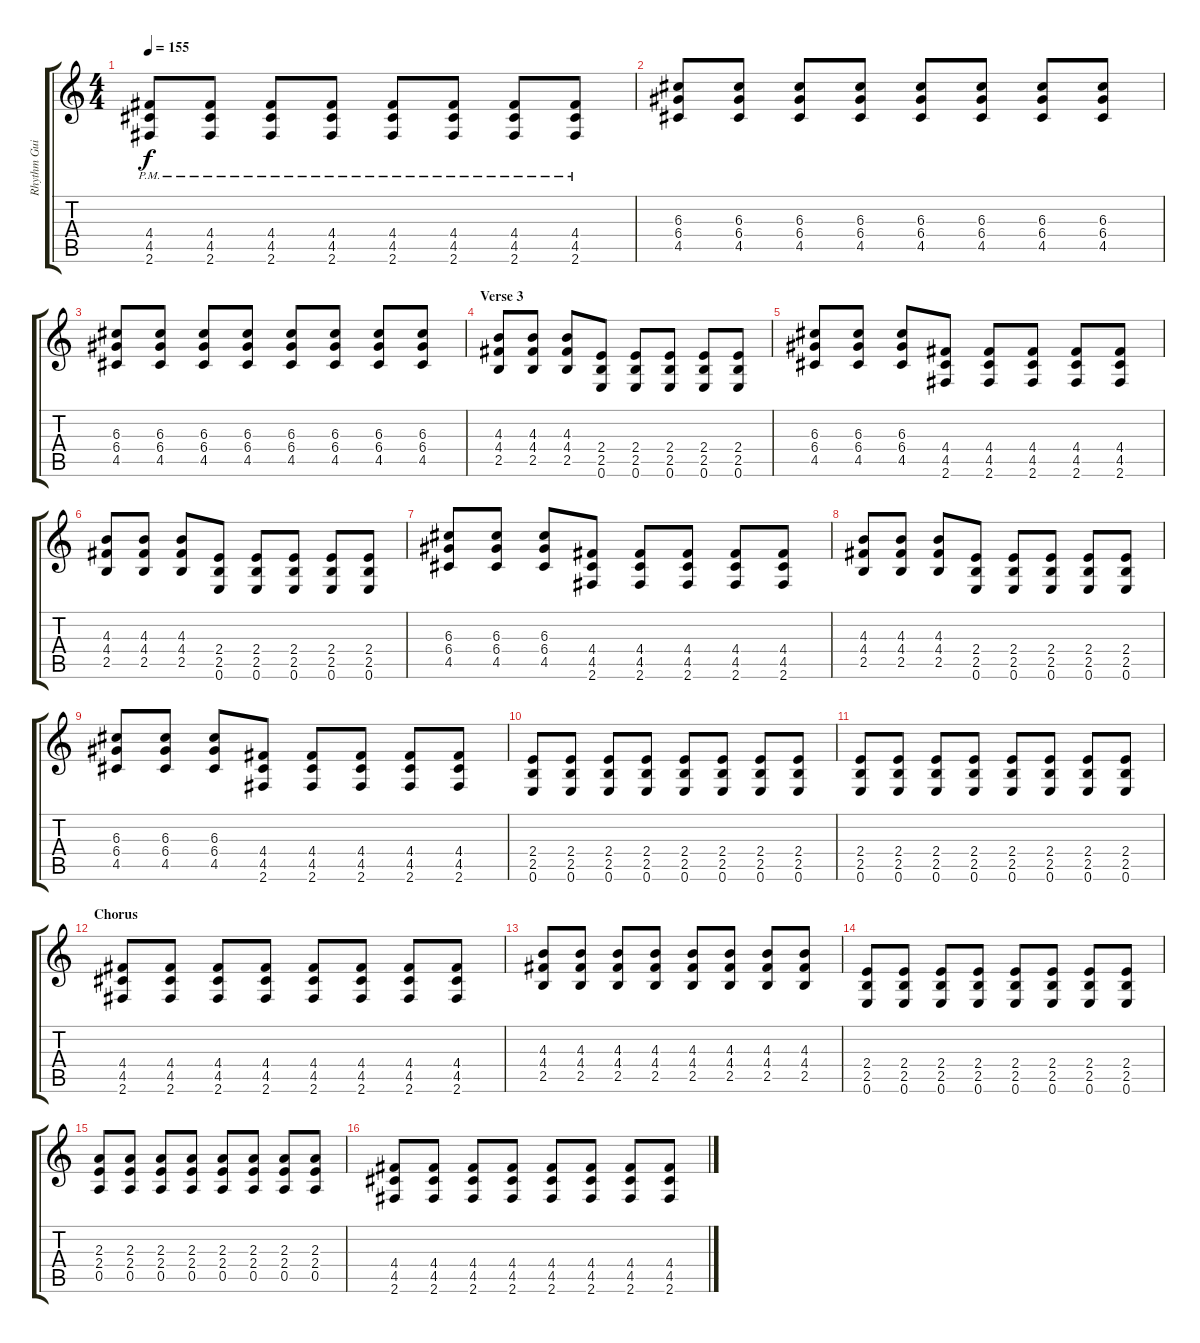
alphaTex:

\track ("Rhythm Guitar" "Rhythm Gui") {instrument distortionguitar}
\staff {score tabs}
\tuning (E4 B3 G3 D3 A2 E2) {hide}
\ts (4 4)
\tempo 155
\clef g2
\ks c
(4.4 4.5{pm} 2.6{pm}).8{dy f} (4.4 4.5{pm} 2.6{pm}).8 (4.4 4.5{pm} 2.6{pm}).8 (4.4 4.5{pm} 2.6{pm}).8 (4.4 4.5{pm} 2.6{pm}).8 (4.4 4.5{pm} 2.6{pm}).8 (4.4 4.5{pm} 2.6{pm}).8 (4.4 4.5{pm} 2.6{pm}).8 |
(6.3 6.4 4.5).8 (6.3 6.4 4.5).8 (6.3 6.4 4.5).8 (6.3 6.4 4.5).8 (6.3 6.4 4.5).8 (6.3 6.4 4.5).8 (6.3 6.4 4.5).8 (6.3 6.4 4.5).8 |
(6.3 6.4 4.5).8 (6.3 6.4 4.5).8 (6.3 6.4 4.5).8 (6.3 6.4 4.5).8 (6.3 6.4 4.5).8 (6.3 6.4 4.5).8 (6.3 6.4 4.5).8 (6.3 6.4 4.5).8 |
\section ("" "Verse 3")
(4.3 4.4 2.5).8 (4.3 4.4 2.5).8 (4.3 4.4 2.5).8 (2.4 2.5 0.6).8 (2.4 2.5 0.6).8 (2.4 2.5 0.6).8 (2.4 2.5 0.6).8 (2.4 2.5 0.6).8 |
(6.3 6.4 4.5).8 (6.3 6.4 4.5).8 (6.3 6.4 4.5).8 (4.4 4.5 2.6).8 (4.4 4.5 2.6).8 (4.4 4.5 2.6).8 (4.4 4.5 2.6).8 (4.4 4.5 2.6).8 |
(4.3 4.4 2.5).8 (4.3 4.4 2.5).8 (4.3 4.4 2.5).8 (2.4 2.5 0.6).8 (2.4 2.5 0.6).8 (2.4 2.5 0.6).8 (2.4 2.5 0.6).8 (2.4 2.5 0.6).8 |
(6.3 6.4 4.5).8 (6.3 6.4 4.5).8 (6.3 6.4 4.5).8 (4.4 4.5 2.6).8 (4.4 4.5 2.6).8 (4.4 4.5 2.6).8 (4.4 4.5 2.6).8 (4.4 4.5 2.6).8 |
(4.3 4.4 2.5).8 (4.3 4.4 2.5).8 (4.3 4.4 2.5).8 (2.4 2.5 0.6).8 (2.4 2.5 0.6).8 (2.4 2.5 0.6).8 (2.4 2.5 0.6).8 (2.4 2.5 0.6).8 |
(6.3 6.4 4.5).8 (6.3 6.4 4.5).8 (6.3 6.4 4.5).8 (4.4 4.5 2.6).8 (4.4 4.5 2.6).8 (4.4 4.5 2.6).8 (4.4 4.5 2.6).8 (4.4 4.5 2.6).8 |
(2.4 2.5 0.6).8 (2.4 2.5 0.6).8 (2.4 2.5 0.6).8 (2.4 2.5 0.6).8 (2.4 2.5 0.6).8 (2.4 2.5 0.6).8 (2.4 2.5 0.6).8 (2.4 2.5 0.6).8 |
(2.4 2.5 0.6).8 (2.4 2.5 0.6).8 (2.4 2.5 0.6).8 (2.4 2.5 0.6).8 (2.4 2.5 0.6).8 (2.4 2.5 0.6).8 (2.4 2.5 0.6).8 (2.4 2.5 0.6).8 |
\section ("" "Chorus")
(4.4 4.5 2.6).8 (4.4 4.5 2.6).8 (4.4 4.5 2.6).8 (4.4 4.5 2.6).8 (4.4 4.5 2.6).8 (4.4 4.5 2.6).8 (4.4 4.5 2.6).8 (4.4 4.5 2.6).8 |
(4.3 4.4 2.5).8 (4.3 4.4 2.5).8 (4.3 4.4 2.5).8 (4.3 4.4 2.5).8 (4.3 4.4 2.5).8 (4.3 4.4 2.5).8 (4.3 4.4 2.5).8 (4.3 4.4 2.5).8 |
(2.4 2.5 0.6).8 (2.4 2.5 0.6).8 (2.4 2.5 0.6).8 (2.4 2.5 0.6).8 (2.4 2.5 0.6).8 (2.4 2.5 0.6).8 (2.4 2.5 0.6).8 (2.4 2.5 0.6).8 |
(2.3 2.4 0.5).8 (2.3 2.4 0.5).8 (2.3 2.4 0.5).8 (2.3 2.4 0.5).8 (2.3 2.4 0.5).8 (2.3 2.4 0.5).8 (2.3 2.4 0.5).8 (2.3 2.4 0.5).8 |
(4.4 4.5 2.6).8 (4.4 4.5 2.6).8 (4.4 4.5 2.6).8 (4.4 4.5 2.6).8 (4.4 4.5 2.6).8 (4.4 4.5 2.6).8 (4.4 4.5 2.6).8 (4.4 4.5 2.6).8
